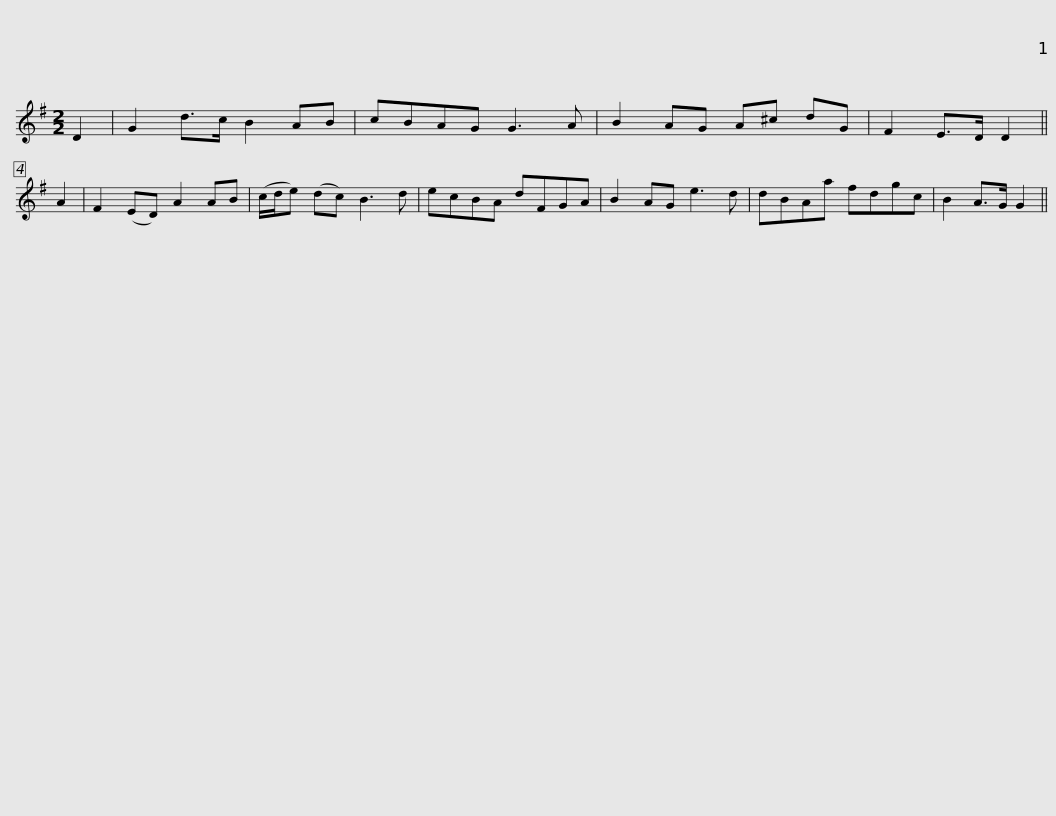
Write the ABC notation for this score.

X:1
L:1/8
M:2/2
I:linebreak $
K:G
V:1 treble
V:1
 D2 | G2 d>c B2 AB | cBAG G3 A | B2 AG A^c dG | F2 E>D D2 || %5
 A2 | F2 (ED) A2 AB | (c/d/e) (dc) B3 d |$ ecBA dFGA | B2 AG e3 d | %10
 dBAa fdgc | B2 A>G G2 || %12
